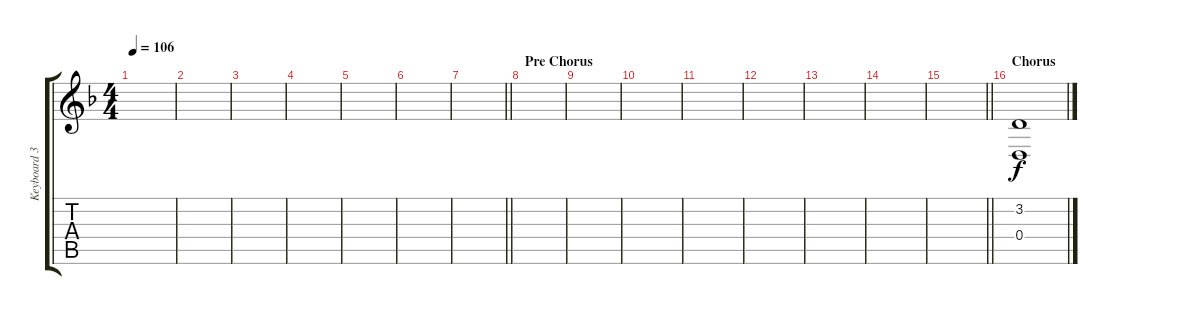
\track ("Keyboard 3" "Keyboard 3") {instrument pad2warm}
\staff {score tabs}
\tuning (E4 B3 G3 D3 A2 E2) {hide}
\ts (4 4)
\tempo 106
\clef g2
\ks dminor
|
|
|
|
|
|
\barLineRight lightlight
|
\section ("" "Pre Chorus")
|
|
|
|
|
|
|
\barLineRight lightlight
|
\section ("" "Chorus")
(3.2 0.4).1
